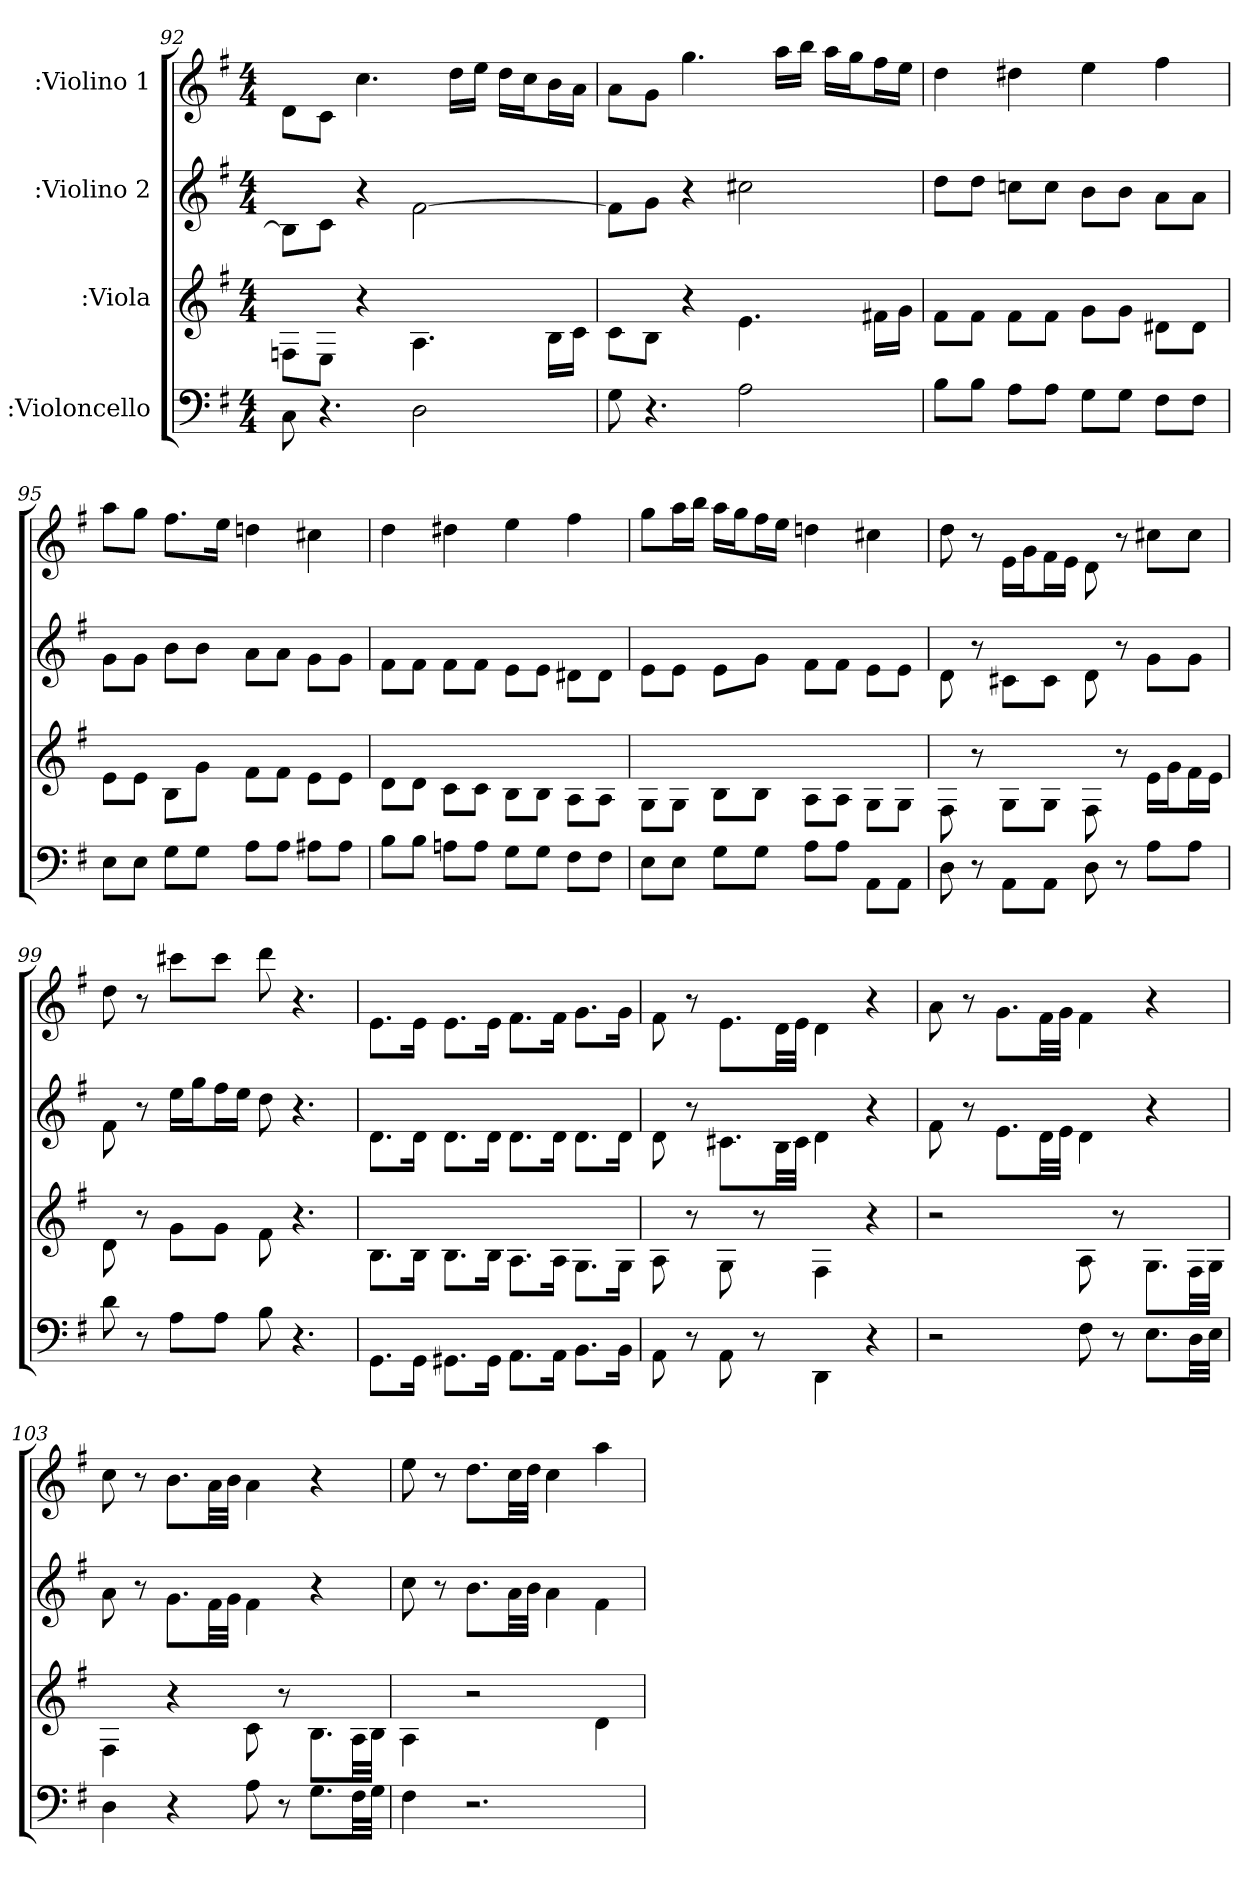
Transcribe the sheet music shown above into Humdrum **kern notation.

**kern	**kern	**kern	**kern
*part4	*part3	*part2	*part1
*staff4	*staff3	*staff2	*staff1
*I":Violoncello	*I":Viola	*I":Violino 2	*I":Violino 1
*k[f#]	*k[f#]	*k[f#]	*k[f#]
*G:	*G:	*G:	*G:
*M4/4	*M4/4	*M4/4	*M4/4
=92	=92	=92	=92
8C\	8Fn\L	8B\L]	8d\L
4.r	8E\J	8c\J	8c\J
.	4r	4r	4.cc\
2D\	4.A\	[2f#\	.
.	.	.	16dd\LL
.	.	.	16ee\JJ
.	.	.	16dd\LL
.	.	.	16cc\J
.	16B\LL	.	16b\L
.	16c\JJ	.	16a\JJ
=93	=93	=93	=93
8G\	8c\L	8f#\L]	8a\L
4.r	8B\J	8g\J	8g\J
.	4r	4r	4.gg\
2A\	4.e\	2cc#X\	.
.	.	.	16aa\LL
.	.	.	16bb\JJ
.	.	.	16aa\LL
.	.	.	16gg\J
.	16f#X\LL	.	16ff#\L
.	16g\JJ	.	16ee\JJ
=94	=94	=94	=94
8B\L	8f#\L	8dd\L	4dd\
8B\J	8f#\J	8dd\J	.
8A\L	8f#\L	8ccn\L	4dd#X\
8A\J	8f#\J	8cc\J	.
8G\L	8g\L	8b\L	4ee\
8G\J	8g\J	8b\J	.
8F#\L	8d#X\L	8a\L	4ff#\
8F#\J	8d#\J	8a\J	.
=95	=95	=95	=95
8E\L	8e\L	8g\L	8aa\L
8E\J	8e\J	8g\J	8gg\J
8G\L	8B\L	8b\L	8.ff#\L
8G\J	8g\J	8b\J	.
.	.	.	16ee\Jk
8A\L	8f#\L	8a\L	4ddn\
8A\J	8f#\J	8a\J	.
8A#X\L	8e\L	8g\L	4cc#X\
8A#\J	8e\J	8g\J	.
=96	=96	=96	=96
8B\L	8d\L	8f#\L	4dd\
8B\J	8d\J	8f#\J	.
8An\L	8c\L	8f#\L	4dd#X\
8A\J	8c\J	8f#\J	.
8G\L	8B\L	8e\L	4ee\
8G\J	8B\J	8e\J	.
8F#\L	8A\L	8d#X\L	4ff#\
8F#\J	8A\J	8d#\J	.
=97	=97	=97	=97
8E\L	8G\L	8e\L	8gg\L
8E\J	8G\J	8e\J	16aa\L
.	.	.	16bb\JJ
8G\L	8B\L	8e\L	16aa\LL
.	.	.	16gg\J
8G\J	8B\J	8g\J	16ff#\L
.	.	.	16ee\JJ
8A\L	8A\L	8f#\L	4ddn\
8A\J	8A\J	8f#\J	.
8AA\L	8G\L	8e\L	4cc#X\
8AA\J	8G\J	8e\J	.
=98	=98	=98	=98
8D\	8F#\	8d\	8dd\
8r	8r	8r	8r
8AA\L	8G\L	8c#X\L	16e\LL
.	.	.	16g\J
8AA\J	8G\J	8c#\J	16f#\L
.	.	.	16e\JJ
8D\	8F#\	8d\	8d\
8r	8r	8r	8r
8A\L	16e\LL	8g\L	8cc#X\L
.	16g\J	.	.
8A\J	16f#\L	8g\J	8cc#\J
.	16e\JJ	.	.
=99	=99	=99	=99
8d\	8d\	8f#\	8dd\
8r	8r	8r	8r
8A\L	8g\L	16ee\LL	8ccc#X\L
.	.	16gg\J	.
8A\J	8g\J	16ff#\L	8ccc#\J
.	.	16ee\JJ	.
8B\	8f#\	8dd\	8ddd\
4.r	4.r	4.r	4.r
=100	=100	=100	=100
8.GG\L	8.B\L	8.d\L	8.e\L
16GG\Jk	16B\Jk	16d\Jk	16e\Jk
8.GG#X\L	8.B\L	8.d\L	8.e\L
16GG#\Jk	16B\Jk	16d\Jk	16e\Jk
8.AA\L	8.A\L	8.d\L	8.f#\L
16AA\Jk	16A\Jk	16d\Jk	16f#\Jk
8.BB\L	8.G\L	8.d\L	8.g\L
16BB\Jk	16G\Jk	16d\Jk	16g\Jk
=101	=101	=101	=101
8AA\	8A\	8d\	8f#\
8r	8r	8r	8r
8AA\	8G\	8.c#X\L	8.e\L
8r	8r	.	.
.	.	32B\LL	32d\LL
.	.	32c#\JJJ	32e\JJJ
4DD\	4F#\	4d\	4d\
4r	4r	4r	4r
=102	=102	=102	=102
2r	2r	8f#\	8a\
.	.	8r	8r
.	.	8.e\L	8.g\L
.	.	32d\LL	32f#\LL
.	.	32e\JJJ	32g\JJJ
8F#\	8A\	4d\	4f#\
8r	8r	.	.
8.E\L	8.G\L	4r	4r
32D\LL	32F#\LL	.	.
32E\JJJ	32G\JJJ	.	.
=103	=103	=103	=103
4D\	4F#\	8a\	8cc\
.	.	8r	8r
4r	4r	8.g\L	8.b\L
.	.	32f#\LL	32a\LL
.	.	32g\JJJ	32b\JJJ
8A\	8c\	4f#\	4a\
8r	8r	.	.
8.G\L	8.B\L	4r	4r
32F#\LL	32A\LL	.	.
32G\JJJ	32B\JJJ	.	.
=104	=104	=104	=104
4F#\	4A\	8cc\	8ee\
.	.	8r	8r
2.r	2r	8.b\L	8.dd\L
.	.	32a\LL	32cc\LL
.	.	32b\JJJ	32dd\JJJ
.	.	4a\	4cc\
.	4d\	4f#\	4aa\
=	=	=	=
*-	*-	*-	*-
